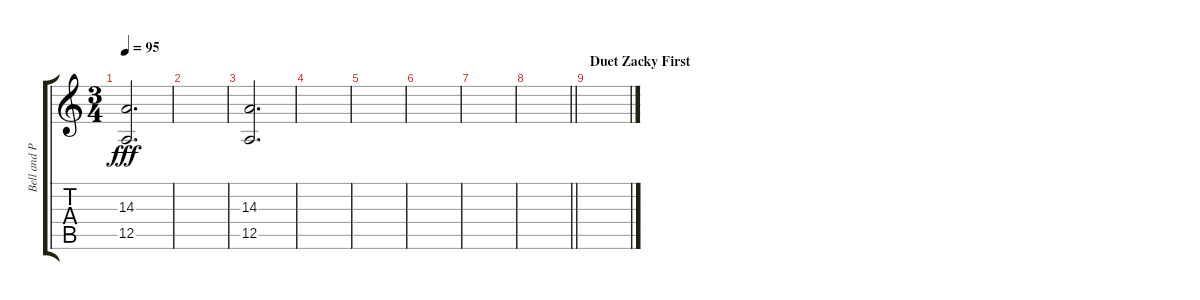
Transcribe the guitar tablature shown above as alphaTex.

\track ("Bell and Piano" "Bell and P") {instrument tubularbells}
\staff {score tabs}
\tuning (E4 B3 G3 D3 A2 D2) {hide}
\ts (3 4)
\tempo 95
\clef g2
\ks c
(14.3 12.5).2{d dy fff} |
|
(14.3 12.5).2{d} |
|
|
|
|
\barLineRight lightlight
|
\section ("" "Duet Zacky First")
